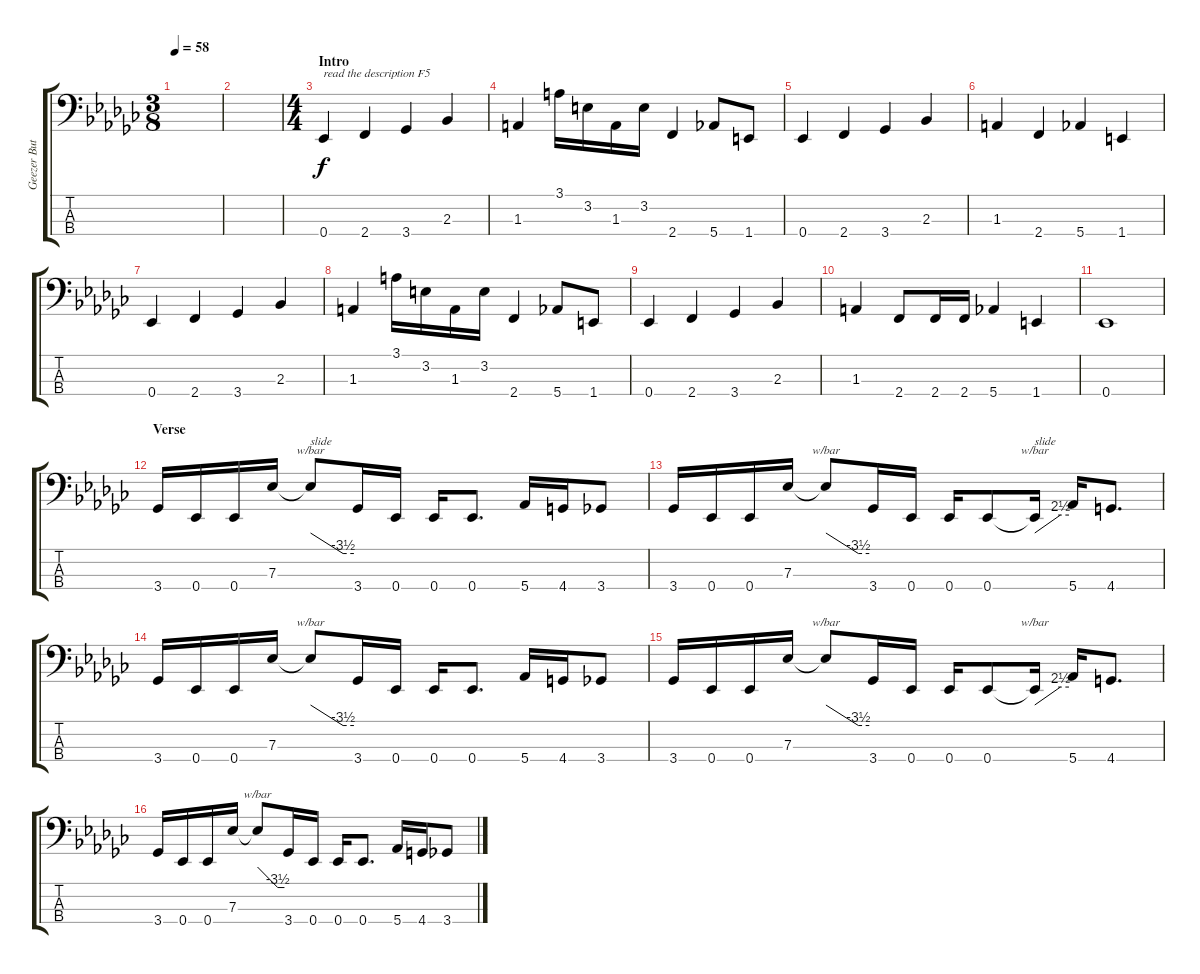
\track ("Geezer Butler" "Geezer But") {instrument electricbassfinger}
\staff {score tabs}
\tuning (Gb2 Db2 Ab1 Eb1) {hide}
\ts (3 8)
\tempo 58
\clef f4
\ks ebminor
|
|
\ts (4 4)
\section ("" "Intro")
0.4.4{txt "read the description F5"} 2.4.4 3.4.4 2.3.4 |
1.3.4 3.1.16 3.2.16 1.3.16 3.2.16 2.4.4 5.4.8 1.4.8 |
0.4.4 2.4.4 3.4.4 2.3.4 |
1.3.4 2.4.4 5.4.4 1.4.4 |
0.4.4 2.4.4 3.4.4 2.3.4 |
1.3.4 3.1.16 3.2.16 1.3.16 3.2.16 2.4.4 5.4.8 1.4.8 |
0.4.4 2.4.4 3.4.4 2.3.4 |
1.3.4 2.4.8 2.4.16 2.4.16 5.4.4 1.4.4 |
0.4.1 |
\section ("" "Verse")
3.4.16 0.4.16 0.4.16 7.3.16 7.3{t}.8{tbe (custom default 0 0 45 -14 60 -14) txt "slide"} 3.4.16 0.4.16 0.4.16 0.4.8{d} 5.4.16 4.4.16 3.4.8 |
3.4.16 0.4.16 0.4.16 7.3.16 7.3{t}.8{tbe (custom default 0 0 45 -14 60 -14)} 3.4.16 0.4.16 0.4.16 0.4.8 0.4{t}.16{tbe (custom default 0 0 45 10 60 10) txt "slide"} 5.4.16 4.4.8{d} |
3.4.16 0.4.16 0.4.16 7.3.16 7.3{t}.8{tbe (custom default 0 0 45 -14 60 -14)} 3.4.16 0.4.16 0.4.16 0.4.8{d} 5.4.16 4.4.16 3.4.8 |
3.4.16 0.4.16 0.4.16 7.3.16 7.3{t}.8{tbe (custom default 0 0 45 -14 60 -14)} 3.4.16 0.4.16 0.4.16 0.4.8 0.4{t}.16{tbe (custom default 0 0 45 10 60 10)} 5.4.16 4.4.8{d} |
3.4.16 0.4.16 0.4.16 7.3.16 7.3{t}.8{tbe (custom default 0 0 45 -14 60 -14)} 3.4.16 0.4.16 0.4.16 0.4.8{d} 5.4.16 4.4.16 3.4.8
